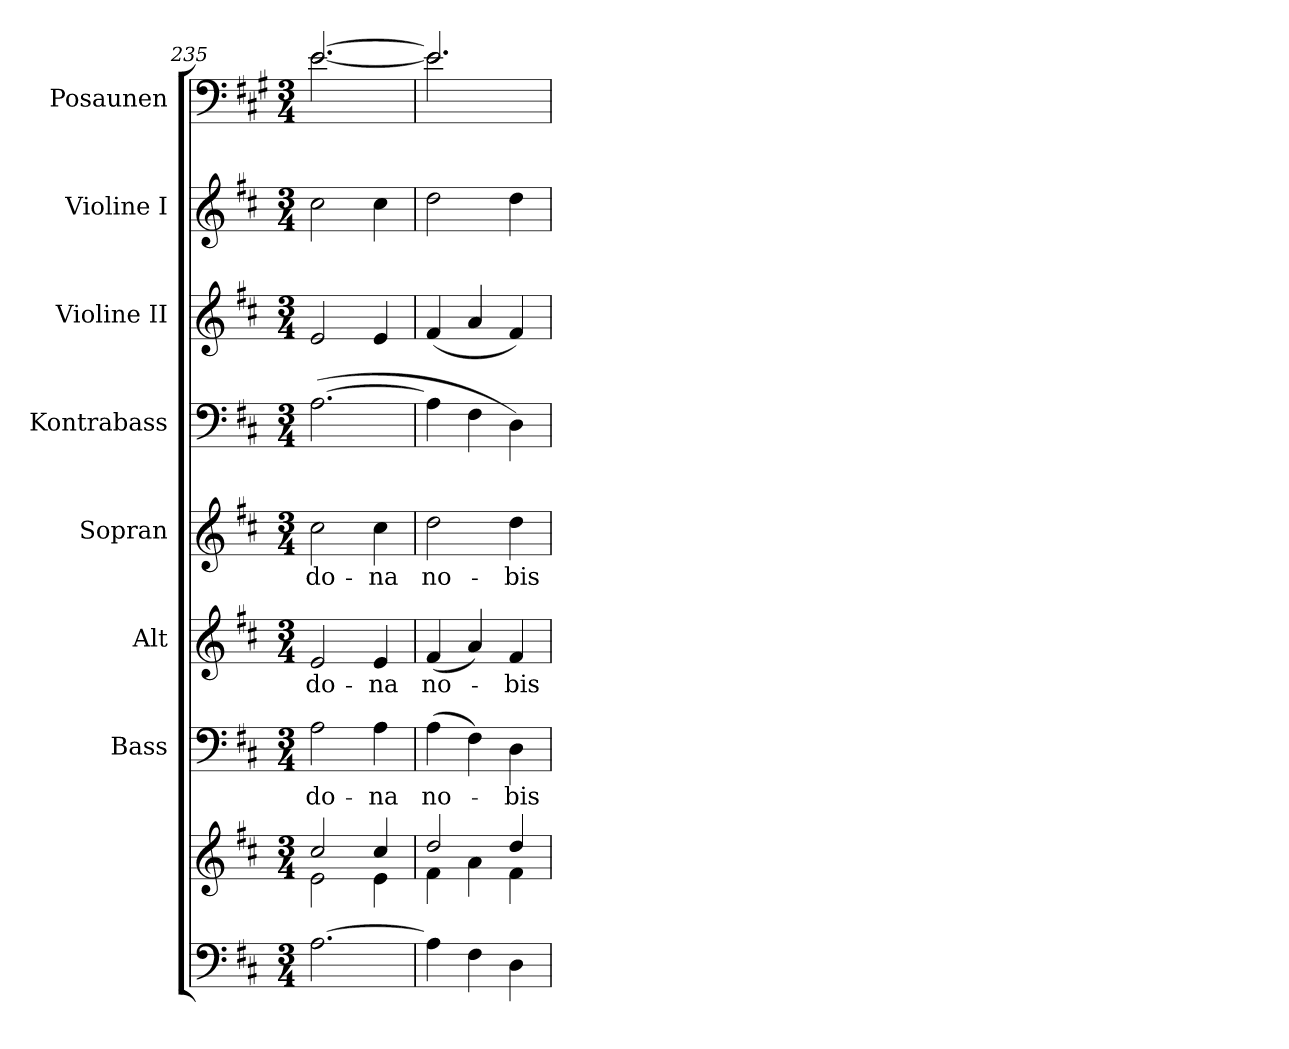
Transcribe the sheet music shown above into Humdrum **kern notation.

**kern	**kern	**kern	**text	**kern	**text	**kern	**text	**kern	**kern	**kern	**kern
*part8	*part8	*part7	*part7	*part6	*part6	*part5	*part5	*part4	*part3	*part2	*part1
*staff9	*staff8	*staff7	*staff7	*staff6	*staff6	*staff5	*staff5	*staff4	*staff3	*staff2	*staff1
*	*	*I"Bass	*	*I"Alt	*	*I"Sopran	*	*I"Kontrabass	*I"Violine II	*I"Violine I	*I"Posaunen
*	*	*I'B.	*	*I'A.	*	*I'S.	*	*I'Kb.	*I'Vl. II	*I'Vl. I	*I'Pos.
*clefF4	*clefG2	*clefF4	*	*clefG2	*	*clefG2	*	*clefF4	*clefG2	*clefG2	*clefF4
*	*	*	*	*	*	*	*	*ITrd7c12	*	*	*ITrd4c7
*k[f#c#]	*k[f#c#]	*k[f#c#]	*	*k[f#c#]	*	*k[f#c#]	*	*k[f#c#]	*k[f#c#]	*k[f#c#]	*k[f#c#]
*D:	*D:	*D:	*	*D:	*	*D:	*	*D:	*D:	*D:	*D:
*M3/4	*M3/4	*M3/4	*	*M3/4	*	*M3/4	*	*M3/4	*M3/4	*M3/4	*M3/4
=235	=235	=235	=235	=235	=235	=235	=235	=235	=235	=235	=235
*	*^	*	*	*	*	*	*	*	*	*	*
!	!	!	!	!LO:LY:b	!	!LO:LY:b	!	!LO:LY:b	!	!	!	!
*	*	*	*	*	*	*	*	*	*	*	*	*^
[2.A\	2cc#/	2e\	2A\	do-	2e/	do-	2cc#\	do-	(>[2.AA\	2e/	2cc#\	[>2.A/	[<2.A\
!	!	!	!	!LO:LY:b	!	!LO:LY:b	!	!LO:LY:b	!	!	!	!	!
.	4cc#/	4e\	4A\	-na	4e/	-na	4cc#\	-na	.	4e/	4cc#\	.	.
=236	=236	=236	=236	=236	=236	=236	=236	=236	=236	=236	=236	=236	=236
!	!	!	!	!LO:LY:b	!	!LO:LY:b	!	!LO:LY:b	!	!	!	!	!
4A\]	2dd/	4f#\	(>4A\	no-	(<4f#/	no-	2dd\	no-	4AA\]	(<4f#/	2dd\	2.A/]	2.A\]
4F#\	.	4a\	4F#\)	.	4a/)	.	.	.	4FF#\	4a/	.	.	.
!	!	!	!	!LO:LY:b	!	!LO:LY:b	!	!LO:LY:b	!	!	!	!	!
4D\	4dd/	4f#\	4D\	-bis	4f#/	-bis	4dd\	-bis	4DD\)	4f#/)	4dd\	.	.
*	*v	*v	*	*	*	*	*	*	*	*	*	*v	*v
=	=	=	=	=	=	=	=	=	=	=	=
*-	*-	*-	*-	*-	*-	*-	*-	*-	*-	*-	*-
